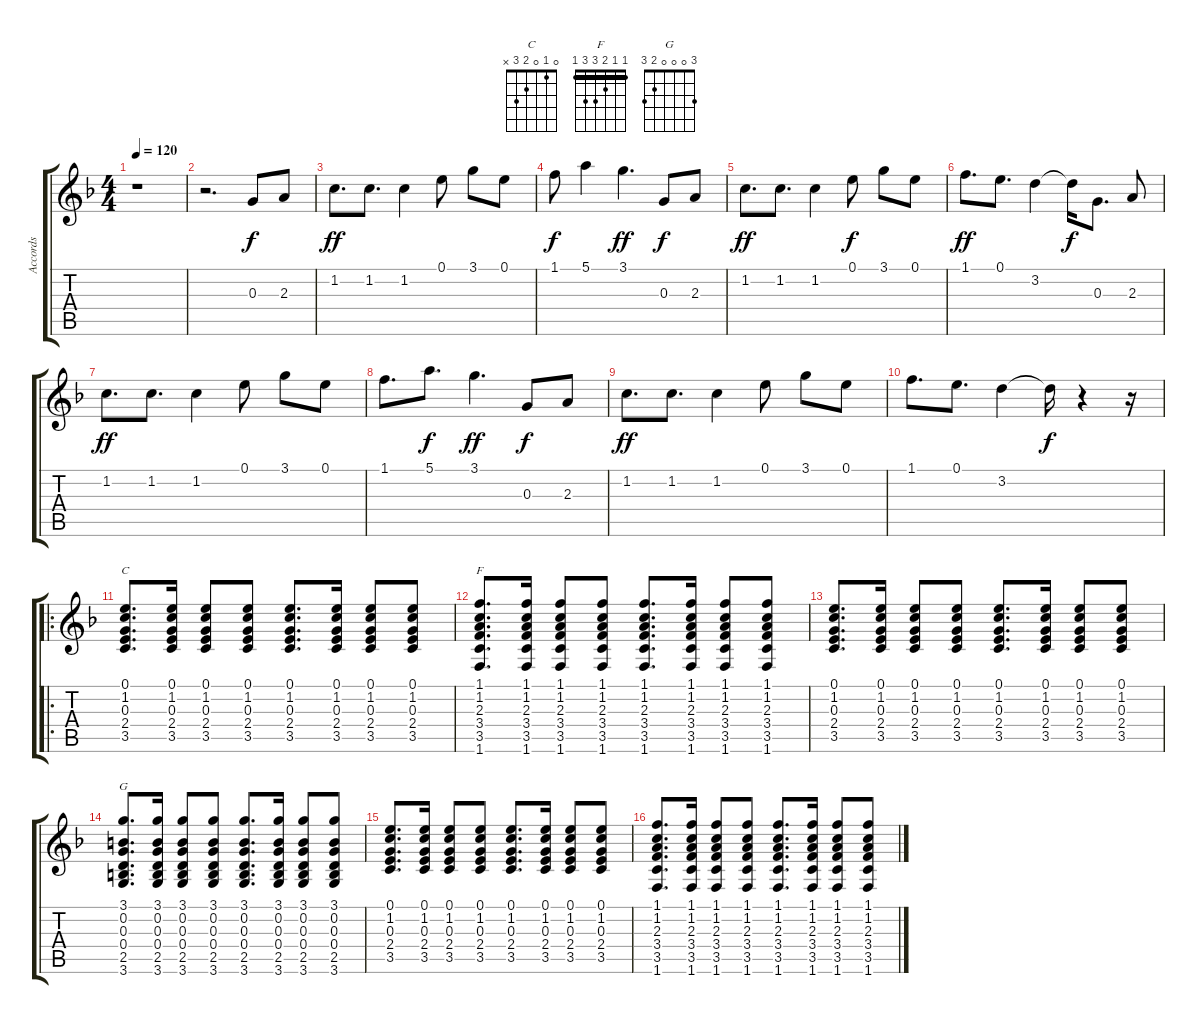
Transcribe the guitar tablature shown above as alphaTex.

\track ("Accords" "Accords") {instrument acousticguitarsteel}
\staff {score tabs}
\tuning (E4 B3 G3 D3 A2 E2) {hide}
\chord ("C" 0 1 0 2 3 x)
\chord ("F" 1 1 2 3 3 1) {barre 1}
\chord ("G" 3 0 0 0 2 3)
\ts (4 4)
\tempo 120
\clef g2
\ks f
r.1{dy f instrument acousticguitarsteel} |
r.2{d} 0.3.8 2.3.8 |
1.2.8{d dy ff} 1.2.8{d} 1.2.4 0.1.8 3.1.8 0.1.8 |
1.1.8{dy f} 5.1.4 3.1.4{d dy ff} 0.3.8{dy f} 2.3.8 |
1.2.8{d dy ff} 1.2.8{d} 1.2.4 0.1.8{dy f} 3.1.8 0.1.8 |
1.1.8{d dy ff} 0.1.8{d} 3.2.4 3.2{t}.16{dy f} 0.3.8{d} 2.3.8 |
1.2.8{d dy ff} 1.2.8{d} 1.2.4 0.1.8 3.1.8 0.1.8 |
1.1.8{d} 5.1.8{d dy f} 3.1.4{d dy ff} 0.3.8{dy f} 2.3.8 |
1.2.8{d dy ff} 1.2.8{d} 1.2.4 0.1.8 3.1.8 0.1.8 |
1.1.8{d} 0.1.8{d} 3.2.4 3.2{t}.16{dy f} r.4 r.16 |
\ro
(0.1 1.2 0.3 2.4 3.5).8{d ch "C"} (0.1 1.2 0.3 2.4 3.5).16 (0.1 1.2 0.3 2.4 3.5).8 (0.1 1.2 0.3 2.4 3.5).8 (0.1 1.2 0.3 2.4 3.5).8{d} (0.1 1.2 0.3 2.4 3.5).16 (0.1 1.2 0.3 2.4 3.5).8 (0.1 1.2 0.3 2.4 3.5).8 |
(1.1 1.2 2.3 3.4 3.5 1.6).8{d ch "F"} (1.1 1.2 2.3 3.4 3.5 1.6).16 (1.1 1.2 2.3 3.4 3.5 1.6).8 (1.1 1.2 2.3 3.4 3.5 1.6).8 (1.1 1.2 2.3 3.4 3.5 1.6).8{d} (1.1 1.2 2.3 3.4 3.5 1.6).16 (1.1 1.2 2.3 3.4 3.5 1.6).8 (1.1 1.2 2.3 3.4 3.5 1.6).8 |
(0.1 1.2 0.3 2.4 3.5).8{d} (0.1 1.2 0.3 2.4 3.5).16 (0.1 1.2 0.3 2.4 3.5).8 (0.1 1.2 0.3 2.4 3.5).8 (0.1 1.2 0.3 2.4 3.5).8{d} (0.1 1.2 0.3 2.4 3.5).16 (0.1 1.2 0.3 2.4 3.5).8 (0.1 1.2 0.3 2.4 3.5).8 |
(3.1 0.2 0.3 0.4 2.5 3.6).8{d ch "G"} (3.1 0.2 0.3 0.4 2.5 3.6).16 (3.1 0.2 0.3 0.4 2.5 3.6).8 (3.1 0.2 0.3 0.4 2.5 3.6).8 (3.1 0.2 0.3 0.4 2.5 3.6).8{d} (3.1 0.2 0.3 0.4 2.5 3.6).16 (3.1 0.2 0.3 0.4 2.5 3.6).8 (3.1 0.2 0.3 0.4 2.5 3.6).8 |
(0.1 1.2 0.3 2.4 3.5).8{d} (0.1 1.2 0.3 2.4 3.5).16 (0.1 1.2 0.3 2.4 3.5).8 (0.1 1.2 0.3 2.4 3.5).8 (0.1 1.2 0.3 2.4 3.5).8{d} (0.1 1.2 0.3 2.4 3.5).16 (0.1 1.2 0.3 2.4 3.5).8 (0.1 1.2 0.3 2.4 3.5).8 |
(1.1 1.2 2.3 3.4 3.5 1.6).8{d} (1.1 1.2 2.3 3.4 3.5 1.6).16 (1.1 1.2 2.3 3.4 3.5 1.6).8 (1.1 1.2 2.3 3.4 3.5 1.6).8 (1.1 1.2 2.3 3.4 3.5 1.6).8{d} (1.1 1.2 2.3 3.4 3.5 1.6).16 (1.1 1.2 2.3 3.4 3.5 1.6).8 (1.1 1.2 2.3 3.4 3.5 1.6).8
